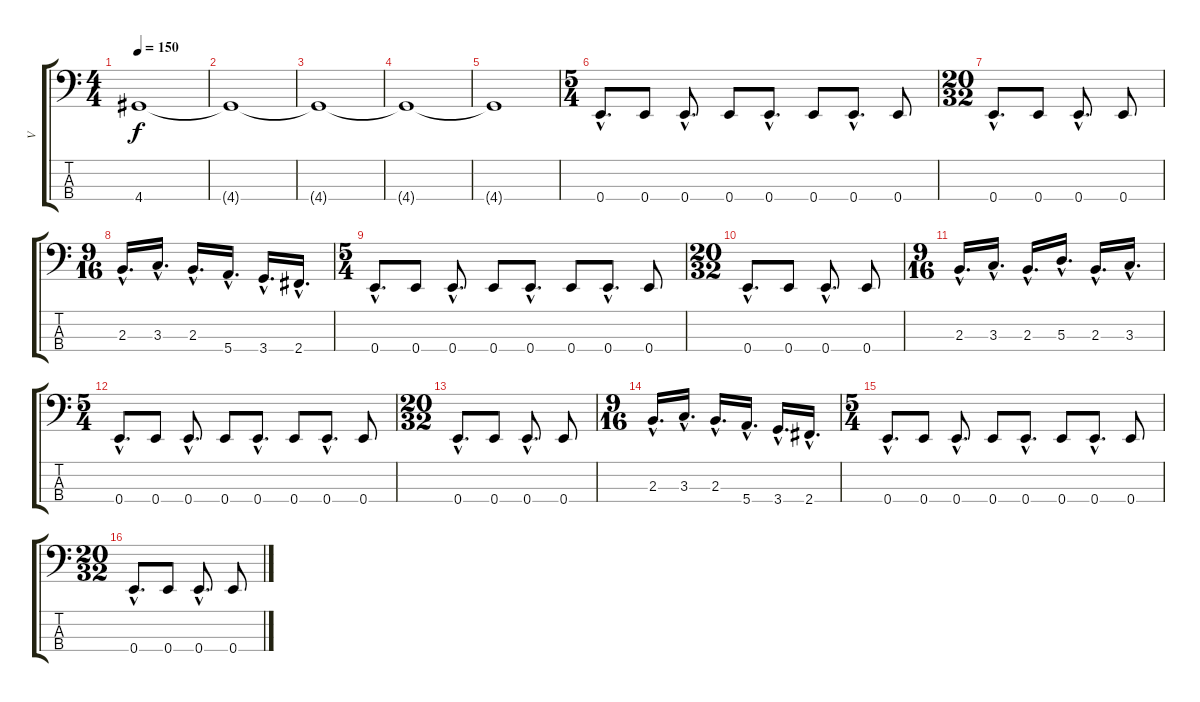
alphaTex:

\track ("V" "V") {instrument electricbassfinger}
\staff {score tabs}
\tuning (G2 D2 A1 E1) {hide}
\ts (4 4)
\tempo 150
\clef f4
\ks c
4.4.1{dy f} |
4.4{t}.1 |
4.4{t}.1 |
4.4{t}.1 |
4.4{t}.1 |
\ts (5 4)
0.4{hac}.8{d} 0.4.8 0.4{hac}.8{d} 0.4.8 0.4{hac}.8{d} 0.4.8 0.4{hac}.8{d} 0.4.8 |
\ts (20 32)
0.4{hac}.8{d} 0.4.8 0.4{hac}.8{d} 0.4.8 |
\ts (9 16)
2.3{hac}.16{d} 3.3{hac}.16{d} 2.3{hac}.16{d} 5.4{hac}.16{d} 3.4{hac}.16{d} 2.4{hac}.16{d} |
\ts (5 4)
0.4{hac}.8{d} 0.4.8 0.4{hac}.8{d} 0.4.8 0.4{hac}.8{d} 0.4.8 0.4{hac}.8{d} 0.4.8 |
\ts (20 32)
0.4{hac}.8{d} 0.4.8 0.4{hac}.8{d} 0.4.8 |
\ts (9 16)
2.3{hac}.16{d} 3.3{hac}.16{d} 2.3{hac}.16{d} 5.3{hac}.16{d} 2.3{hac}.16{d} 3.3{hac}.16{d} |
\ts (5 4)
0.4{hac}.8{d} 0.4.8 0.4{hac}.8{d} 0.4.8 0.4{hac}.8{d} 0.4.8 0.4{hac}.8{d} 0.4.8 |
\ts (20 32)
0.4{hac}.8{d} 0.4.8 0.4{hac}.8{d} 0.4.8 |
\ts (9 16)
2.3{hac}.16{d} 3.3{hac}.16{d} 2.3{hac}.16{d} 5.4{hac}.16{d} 3.4{hac}.16{d} 2.4{hac}.16{d} |
\ts (5 4)
0.4{hac}.8{d} 0.4.8 0.4{hac}.8{d} 0.4.8 0.4{hac}.8{d} 0.4.8 0.4{hac}.8{d} 0.4.8 |
\ts (20 32)
0.4{hac}.8{d} 0.4.8 0.4{hac}.8{d} 0.4.8
